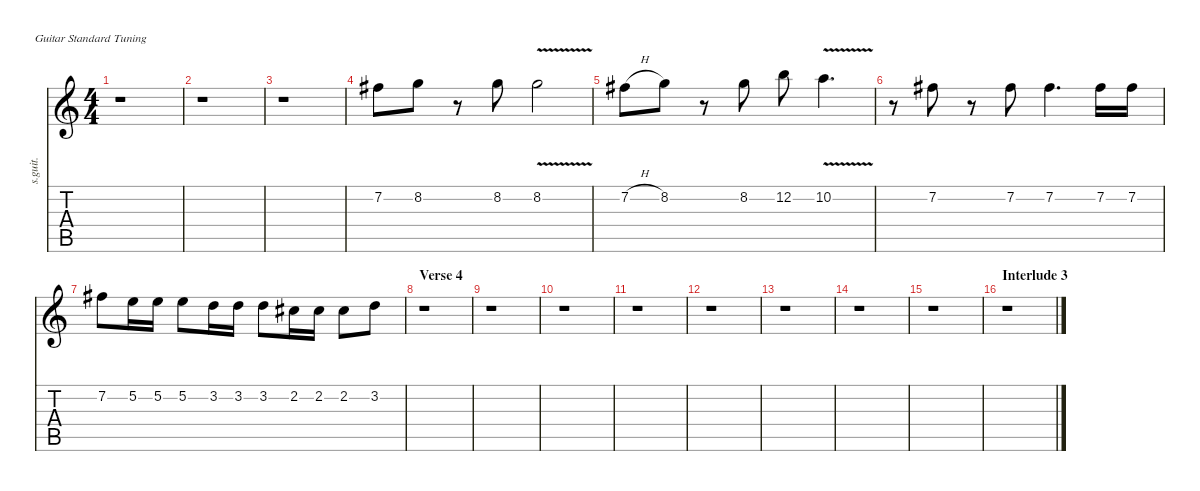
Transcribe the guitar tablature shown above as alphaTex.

\defaultSystemsLayout 4
\hideDynamics
\bracketExtendMode nobrackets
\track ("Extra Guitar" "s.guit.") {instrument distortionguitar}
\staff {score tabs}
\tuning (E4 B3 G3 D3 A2 E2)
\ts (4 4)
\tempo (142 hide)
\clef g2
\ks c
r.1{dy f} |
r.1 |
r.1 |
7.2{acc #}.8{lyrics (0 "") lyrics (1 "") lyrics (2 "") lyrics (3 "") lyrics (4 "")} 8.2.8{lyrics (0 "") lyrics (1 "") lyrics (2 "") lyrics (3 "") lyrics (4 "")} r.8 8.2.8{lyrics (0 "") lyrics (1 "") lyrics (2 "") lyrics (3 "") lyrics (4 "")} 8.2{v}.2{lyrics (0 "") lyrics (1 "") lyrics (2 "") lyrics (3 "") lyrics (4 "")} |
7.2{h acc #}.8{lyrics (0 "") lyrics (1 "") lyrics (2 "") lyrics (3 "") lyrics (4 "") dy fff} 8.2.8{lyrics (0 "") lyrics (1 "") lyrics (2 "") lyrics (3 "") lyrics (4 "")} r.8 8.2.8{lyrics (0 "") lyrics (1 "") lyrics (2 "") lyrics (3 "") lyrics (4 "")} 12.2.8{lyrics (0 "") lyrics (1 "") lyrics (2 "") lyrics (3 "") lyrics (4 "")} 10.2{v}.4{d lyrics (0 "") lyrics (1 "") lyrics (2 "") lyrics (3 "") lyrics (4 "")} |
r.8 7.2{acc #}.8{lyrics (0 "") lyrics (1 "") lyrics (2 "") lyrics (3 "") lyrics (4 "")} r.8 7.2{acc #}.8{lyrics (0 "") lyrics (1 "") lyrics (2 "") lyrics (3 "") lyrics (4 "")} 7.2{acc #}.4{d lyrics (0 "") lyrics (1 "") lyrics (2 "") lyrics (3 "") lyrics (4 "")} 7.2{acc #}.16{lyrics (0 "") lyrics (1 "") lyrics (2 "") lyrics (3 "") lyrics (4 "")} 7.2{acc #}.16{lyrics (0 "") lyrics (1 "") lyrics (2 "") lyrics (3 "") lyrics (4 "")} |
7.2{acc #}.8{lyrics (0 "") lyrics (1 "") lyrics (2 "") lyrics (3 "") lyrics (4 "")} 5.2.16{lyrics (0 "") lyrics (1 "") lyrics (2 "") lyrics (3 "") lyrics (4 "")} 5.2.16{lyrics (0 "") lyrics (1 "") lyrics (2 "") lyrics (3 "") lyrics (4 "")} 5.2.8{lyrics (0 "") lyrics (1 "") lyrics (2 "") lyrics (3 "") lyrics (4 "")} 3.2.16{lyrics (0 "") lyrics (1 "") lyrics (2 "") lyrics (3 "") lyrics (4 "")} 3.2.16{lyrics (0 "") lyrics (1 "") lyrics (2 "") lyrics (3 "") lyrics (4 "")} 3.2.8{lyrics (0 "") lyrics (1 "") lyrics (2 "") lyrics (3 "") lyrics (4 "")} 2.2{acc #}.16{lyrics (0 "") lyrics (1 "") lyrics (2 "") lyrics (3 "") lyrics (4 "")} 2.2{acc #}.16{lyrics (0 "") lyrics (1 "") lyrics (2 "") lyrics (3 "") lyrics (4 "")} 2.2{acc #}.8{lyrics (0 "") lyrics (1 "") lyrics (2 "") lyrics (3 "") lyrics (4 "")} 3.2.8{lyrics (0 "") lyrics (1 "") lyrics (2 "") lyrics (3 "") lyrics (4 "")} |
\section ("" "Verse 4")
r.1 |
r.1 |
r.1 |
r.1 |
r.1 |
r.1 |
r.1 |
r.1 |
\section ("" "Interlude 3")
r.1
